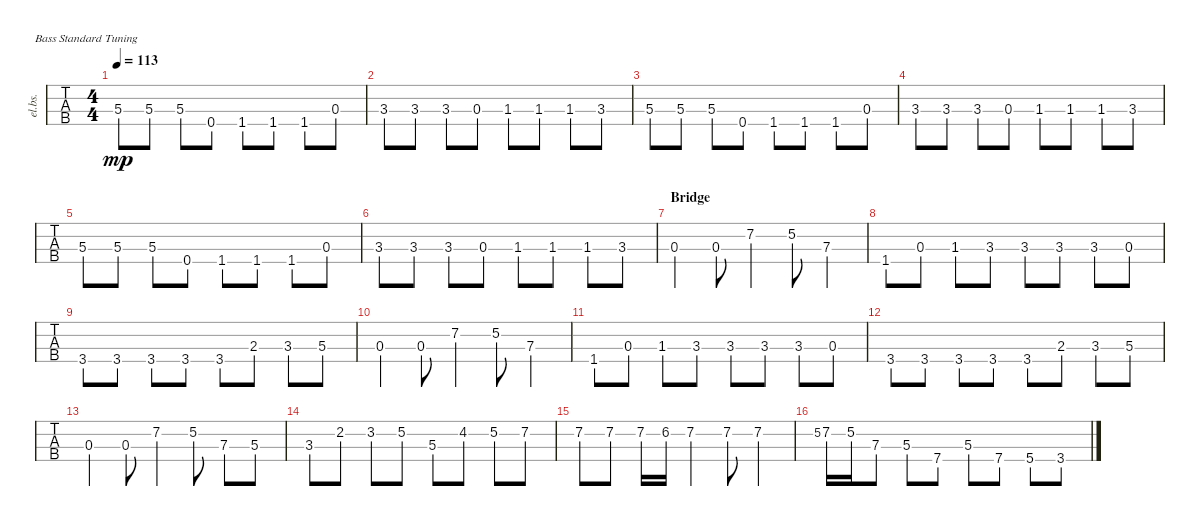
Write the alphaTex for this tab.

\bracketExtendMode nobrackets
\track ("Bass Track" "el.bs.") {instrument electricbasspick}
\staff {tabs}
\tuning (G2 D2 A1 E1)
\ts (4 4)
\tempo 113
\clef f4
\ks aminor
5.3.8{dy mp} 5.3.8 5.3.8 0.4.8 1.4.8 1.4.8 1.4.8 0.3.8 |
3.3.8 3.3.8 3.3.8 0.3.8 1.3{acc #}.8 1.3{acc #}.8 1.3{acc #}.8 3.3.8 |
5.3.8 5.3.8 5.3.8 0.4.8 1.4.8 1.4.8 1.4.8 0.3.8 |
3.3.8 3.3.8 3.3.8 0.3.8 1.3{acc #}.8 1.3{acc #}.8 1.3{acc #}.8 3.3.8 |
5.3.8 5.3.8 5.3.8 0.4.8 1.4.8 1.4.8 1.4.8 0.3.8 |
3.3.8 3.3.8 3.3.8 0.3.8 1.3{acc #}.8 1.3{acc #}.8 1.3{acc #}.8 3.3.8 |
\section ("" "Bridge")
0.3.4 0.3.8 7.2.4 5.2.8 7.3.4 |
1.4.8 0.3.8 1.3{acc #}.8 3.3.8 3.3.8 3.3.8 3.3.8 0.3.8 |
3.4.8 3.4.8 3.4.8 3.4.8 3.4.8 2.3.8 3.3.8 5.3.8 |
0.3.4 0.3.8 7.2.4 5.2.8 7.3.4 |
1.4.8 0.3.8 1.3{acc #}.8 3.3.8 3.3.8 3.3.8 3.3.8 0.3.8 |
3.4.8 3.4.8 3.4.8 3.4.8 3.4.8 2.3.8 3.3.8 5.3.8 |
0.3.4 0.3.8 7.2.4 5.2.8 7.3.8 5.3.8 |
3.3.8 2.2.8 3.2.8 5.2.8 5.3.8 4.2{acc #}.8 5.2.8 7.2.8 |
7.2.8 7.2.8 7.2.16 6.2{acc #}.16 7.2.4 7.2.8 7.2.4 |
5.2.8{gr} 7.2.16 5.2.16 7.3.8 5.3.8 7.4.8 5.3.8 7.4.8 5.4.8 3.4.8
